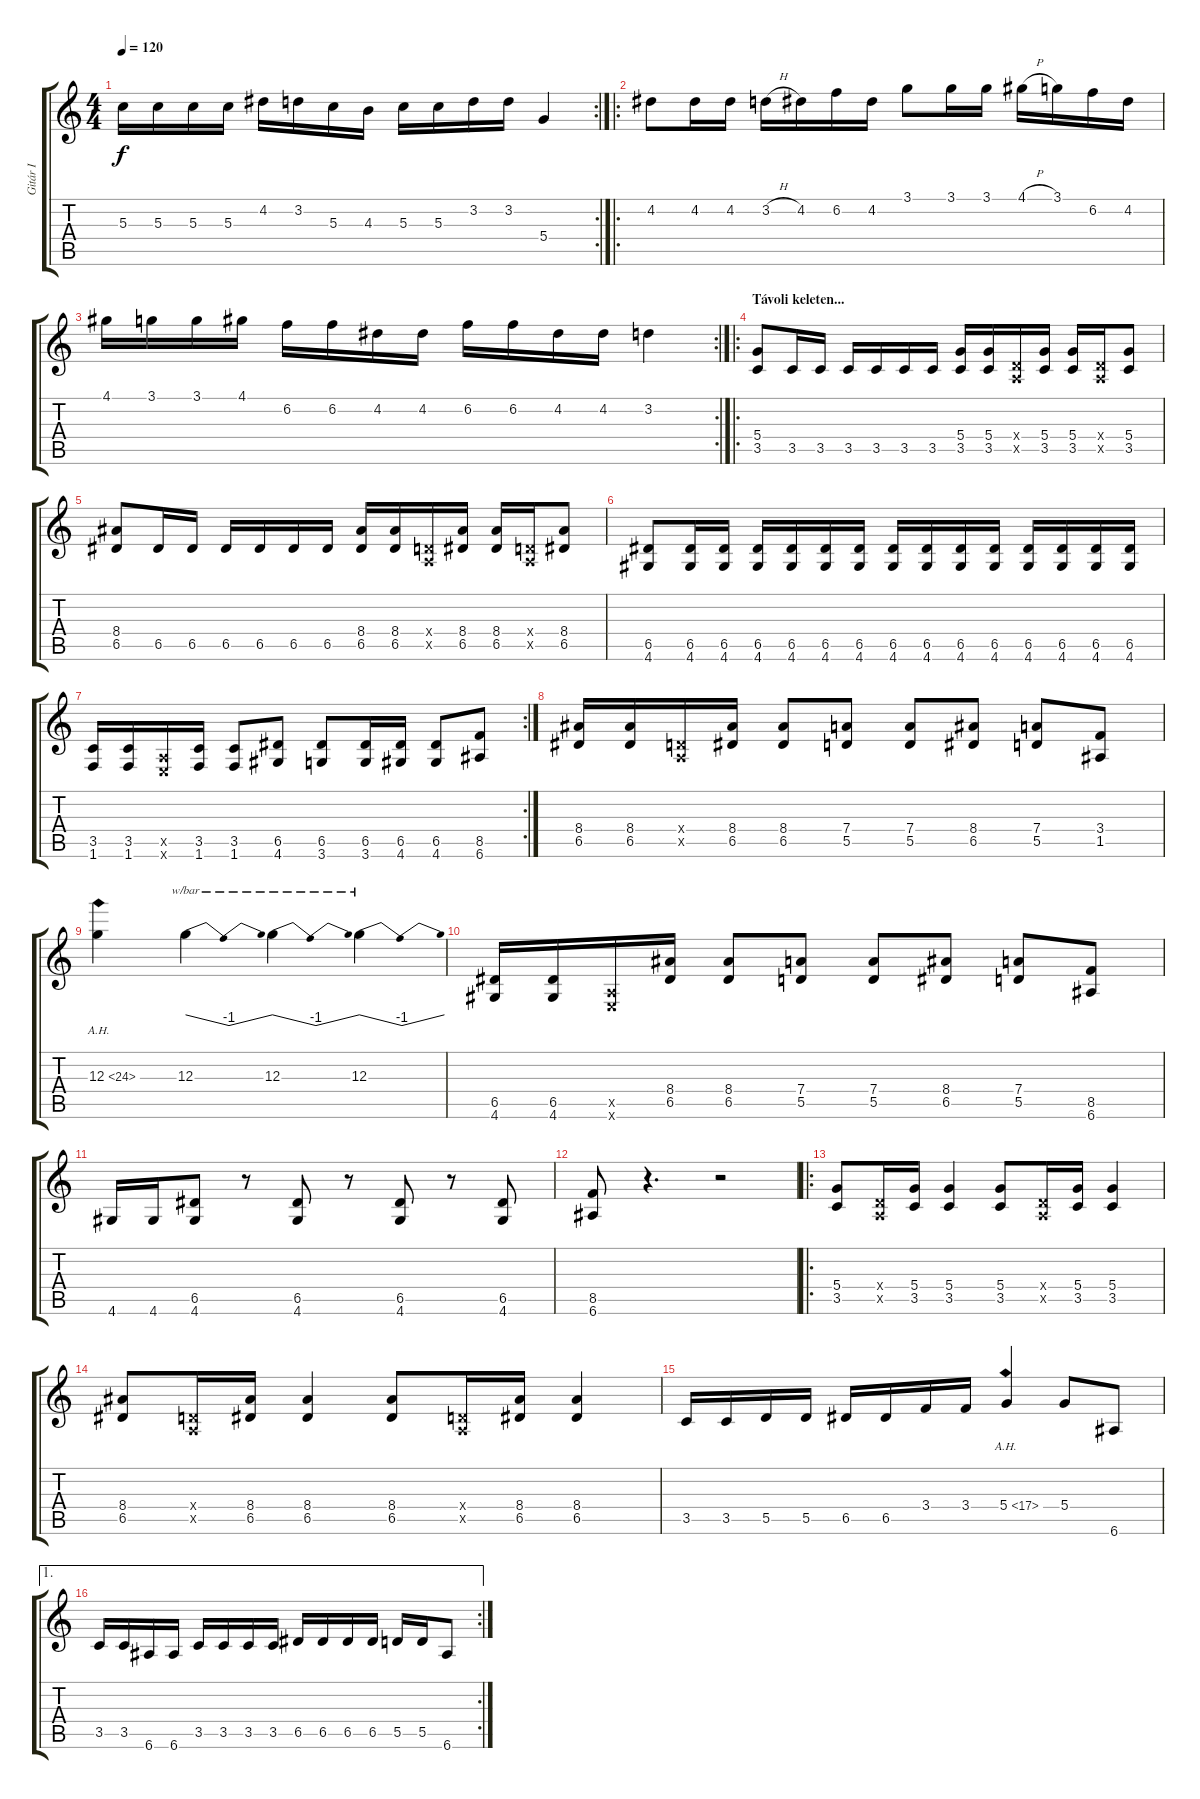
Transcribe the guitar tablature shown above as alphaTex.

\track ("Gitár I" "Gitár I") {instrument distortionguitar}
\staff {score tabs}
\tuning (E4 B3 G3 D3 A2 E2) {hide}
\rc 2
\ts (4 4)
\tempo 120
\clef g2
\ks c
5.3.16{dy f} 5.3.16 5.3.16 5.3.16 4.2.16 3.2.16 5.3.16 4.3.16 5.3.16 5.3.16 3.2.16 3.2.16 5.4.4 |
\ro
4.2.8 4.2.16 4.2.16 3.2{h}.16 4.2.16 6.2.16 4.2.16 3.1.8 3.1.16 3.1.16 4.1{h}.16 3.1.16 6.2.16 4.2.16 |
\rc 2
4.1.16 3.1.16 3.1.16 4.1.16 6.2.16 6.2.16 4.2.16 4.2.16 6.2.16 6.2.16 4.2.16 4.2.16 3.2.4 |
\ro
\section ("" "Távoli keleten...")
(5.4 3.5).8 3.5.16 3.5.16 3.5.16 3.5.16 3.5.16 3.5.16 (5.4 3.5).16 (5.4 3.5).16 (0.4{x} 0.5{x}).16 (5.4 3.5).16 (5.4 3.5).16 (0.4{x} 0.5{x}).16 (5.4 3.5).8 |
(8.4 6.5).8 6.5.16 6.5.16 6.5.16 6.5.16 6.5.16 6.5.16 (8.4 6.5).16 (8.4 6.5).16 (0.4{x} 0.5{x}).16 (8.4 6.5).16 (8.4 6.5).16 (0.4{x} 0.5{x}).16 (8.4 6.5).8 |
(6.5 4.6).8 (6.5 4.6).16 (6.5 4.6).16 (6.5 4.6).16 (6.5 4.6).16 (6.5 4.6).16 (6.5 4.6).16 (6.5 4.6).16 (6.5 4.6).16 (6.5 4.6).16 (6.5 4.6).16 (6.5 4.6).16 (6.5 4.6).16 (6.5 4.6).16 (6.5 4.6).16 |
\rc 2
(3.5 1.6).16 (3.5 1.6).16 (0.5{x} 0.6{x}).16 (3.5 1.6).16 (3.5 1.6).8 (6.5 4.6).8 (6.5 3.6).8 (6.5 3.6).16 (6.5 4.6).16 (6.5 4.6).8 (8.5 6.6).8 |
(8.4 6.5).16 (8.4 6.5).16 (0.4{x} 0.5{x}).16 (8.4 6.5).16 (8.4 6.5).8 (7.4 5.5).8 (7.4 5.5).8 (8.4 6.5).8 (7.4 5.5).8 (3.4 1.5).8 |
12.3{ah 12}.4 12.3.4{tbe (dip default 0 0 30 -4 60 0)} 12.3.4{tbe (dip default 0 0 30 -4 60 0)} 12.3.4{tbe (dip default 0 0 30 -4 60 0)} |
(6.5 4.6).16 (6.5 4.6).16 (0.5{x} 0.6{x}).16 (8.4 6.5).16 (8.4 6.5).8 (7.4 5.5).8 (7.4 5.5).8 (8.4 6.5).8 (7.4 5.5).8 (8.5 6.6).8 |
4.6.16 4.6.16 (6.5 4.6).8 r.8 (6.5 4.6).8 r.8 (6.5 4.6).8 r.8 (6.5 4.6).8 |
(8.5 6.6).8 r.4{d} r.2 |
\ro
(5.4 3.5).8 (0.4{x} 0.5{x}).16 (5.4 3.5).16 (5.4 3.5).4 (5.4 3.5).8 (0.4{x} 0.5{x}).16 (5.4 3.5).16 (5.4 3.5).4 |
(8.4 6.5).8 (0.4{x} 0.5{x}).16 (8.4 6.5).16 (8.4 6.5).4 (8.4 6.5).8 (0.4{x} 0.5{x}).16 (8.4 6.5).16 (8.4 6.5).4 |
3.5.16 3.5.16 5.5.16 5.5.16 6.5.16 6.5.16 3.4.16 3.4.16 5.4{ah 12}.4 5.4.8 6.6.8 |
\ae 1
\rc 2
3.5.16 3.5.16 6.6.16 6.6.16 3.5.16 3.5.16 3.5.16 3.5.16 6.5.16 6.5.16 6.5.16 6.5.16 5.5.16 5.5.16 6.6.8
